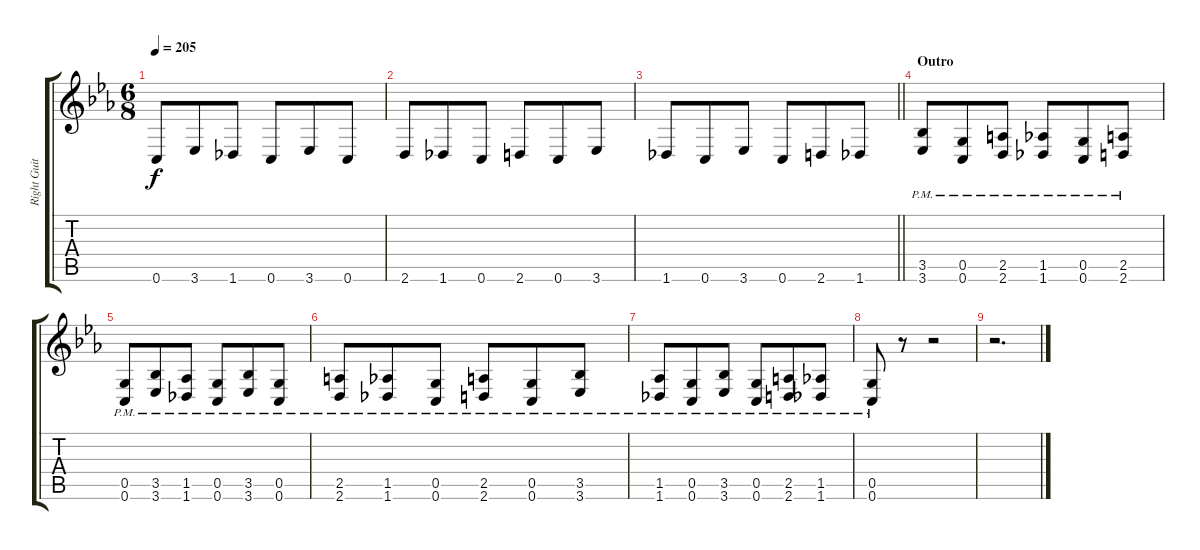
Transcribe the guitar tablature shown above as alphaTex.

\track ("Right Guitar" "Right Guit") {instrument distortionguitar}
\staff {score tabs}
\tuning (D4 A3 F3 C3 G2 C2) {hide}
\ts (6 8)
\tempo 205
\clef g2
\ks eb
0.6.8{dy f} 3.6.8 1.6.8 0.6.8 3.6.8 0.6.8 |
2.6.8 1.6.8 0.6.8 2.6.8 0.6.8 3.6.8 |
\barLineRight lightlight
1.6.8 0.6.8 3.6.8 0.6.8 2.6.8 1.6.8 |
\section ("" "Outro")
(3.5{pm} 3.6{pm}).8 (0.5{pm} 0.6{pm}).8 (2.5{pm} 2.6{pm}).8 (1.5{pm} 1.6{pm}).8 (0.5{pm} 0.6{pm}).8 (2.5{pm} 2.6{pm}).8 |
(0.5{pm} 0.6{pm}).8 (3.5{pm} 3.6{pm}).8 (1.5{pm} 1.6{pm}).8 (0.5{pm} 0.6{pm}).8 (3.5{pm} 3.6{pm}).8 (0.5{pm} 0.6{pm}).8 |
(2.5{pm} 2.6{pm}).8 (1.5{pm} 1.6{pm}).8 (0.5{pm} 0.6{pm}).8 (2.5{pm} 2.6{pm}).8 (0.5{pm} 0.6{pm}).8 (3.5{pm} 3.6{pm}).8 |
(1.5{pm} 1.6{pm}).8 (0.5{pm} 0.6{pm}).8 (3.5{pm} 3.6{pm}).8 (0.5{pm} 0.6{pm}).8 (2.5{pm} 2.6{pm}).8 (1.5{pm} 1.6{pm}).8 |
(0.5{pm} 0.6{pm}).8 r.8 r.2 |
r.2{d}
